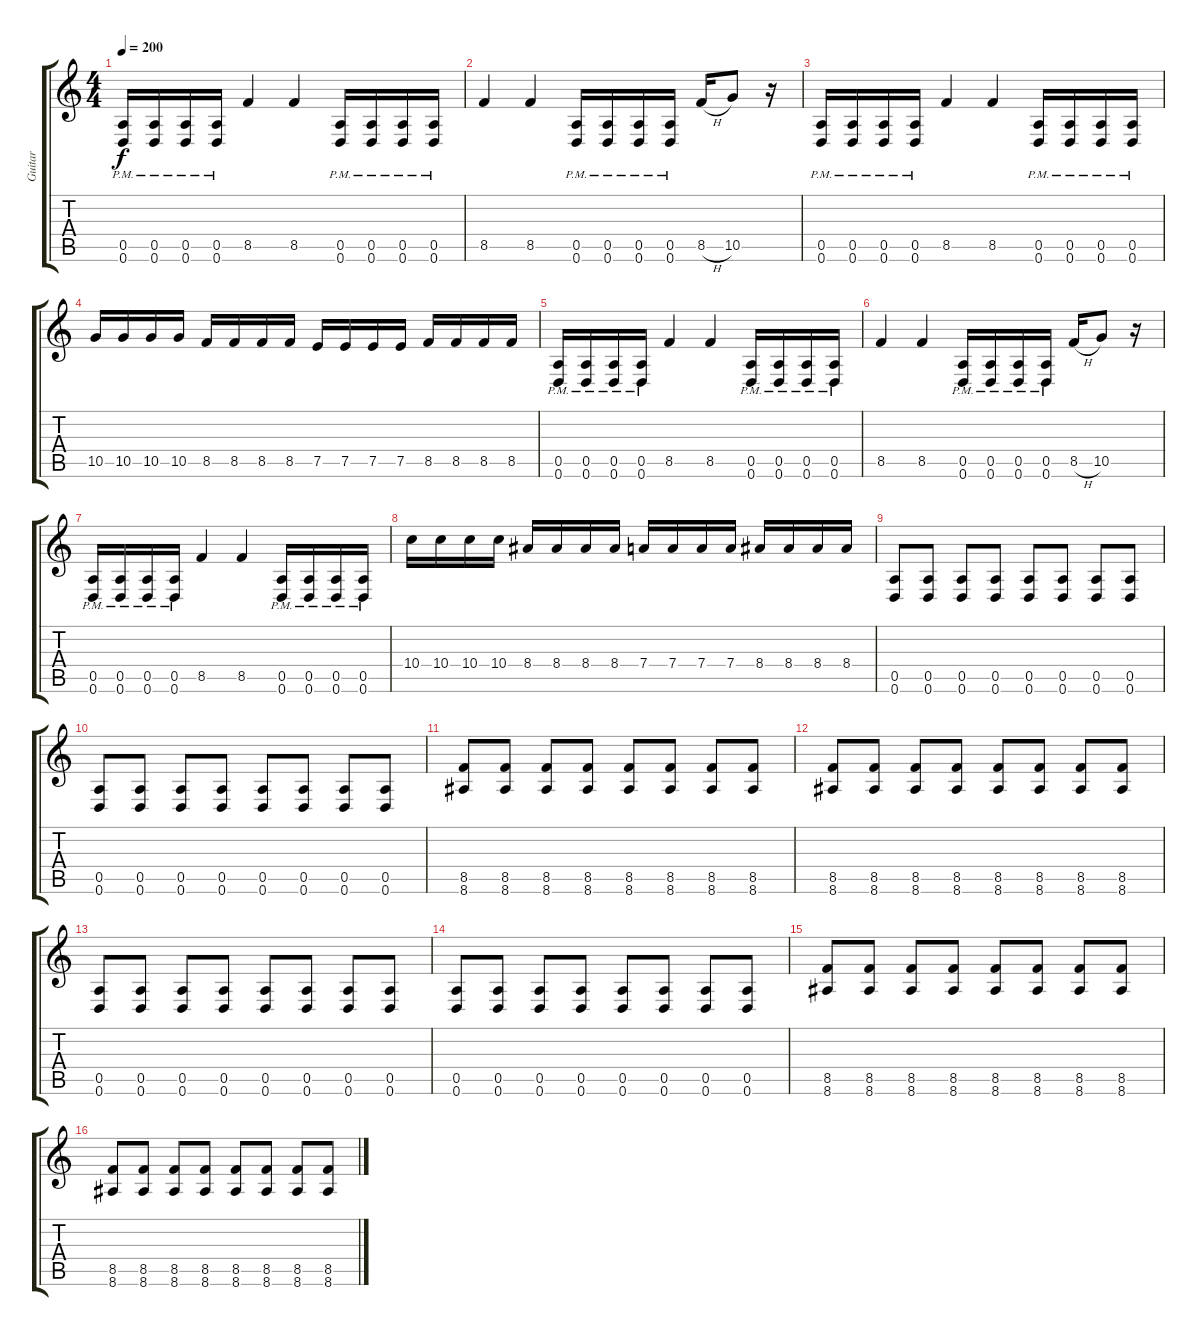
\track ("Guitar" "Guitar") {instrument distortionguitar}
\staff {score tabs}
\tuning (E4 B3 G3 D3 A2 D2) {hide}
\ts (4 4)
\tempo 200
\clef g2
\ks c
(0.5{pm} 0.6{pm}).16{dy f} (0.5{pm} 0.6{pm}).16 (0.5{pm} 0.6{pm}).16 (0.5{pm} 0.6{pm}).16 8.5.4 8.5.4 (0.5{pm} 0.6{pm}).16 (0.5{pm} 0.6{pm}).16 (0.5{pm} 0.6{pm}).16 (0.5{pm} 0.6{pm}).16 |
8.5.4 8.5.4 (0.5{pm} 0.6{pm}).16 (0.5{pm} 0.6{pm}).16 (0.5{pm} 0.6{pm}).16 (0.5{pm} 0.6{pm}).16 8.5{h}.16 10.5.8 r.16 |
(0.5{pm} 0.6{pm}).16 (0.5{pm} 0.6{pm}).16 (0.5{pm} 0.6{pm}).16 (0.5{pm} 0.6{pm}).16 8.5.4 8.5.4 (0.5{pm} 0.6{pm}).16 (0.5{pm} 0.6{pm}).16 (0.5{pm} 0.6{pm}).16 (0.5{pm} 0.6{pm}).16 |
10.5.16 10.5.16 10.5.16 10.5.16 8.5.16 8.5.16 8.5.16 8.5.16 7.5.16 7.5.16 7.5.16 7.5.16 8.5.16 8.5.16 8.5.16 8.5.16 |
(0.5{pm} 0.6{pm}).16 (0.5{pm} 0.6{pm}).16 (0.5{pm} 0.6{pm}).16 (0.5{pm} 0.6{pm}).16 8.5.4 8.5.4 (0.5{pm} 0.6{pm}).16 (0.5{pm} 0.6{pm}).16 (0.5{pm} 0.6{pm}).16 (0.5{pm} 0.6{pm}).16 |
8.5.4 8.5.4 (0.5{pm} 0.6{pm}).16 (0.5{pm} 0.6{pm}).16 (0.5{pm} 0.6{pm}).16 (0.5{pm} 0.6{pm}).16 8.5{h}.16 10.5.8 r.16 |
(0.5{pm} 0.6{pm}).16 (0.5{pm} 0.6{pm}).16 (0.5{pm} 0.6{pm}).16 (0.5{pm} 0.6{pm}).16 8.5.4 8.5.4 (0.5{pm} 0.6{pm}).16 (0.5{pm} 0.6{pm}).16 (0.5{pm} 0.6{pm}).16 (0.5{pm} 0.6{pm}).16 |
10.4.16 10.4.16 10.4.16 10.4.16 8.4.16 8.4.16 8.4.16 8.4.16 7.4.16 7.4.16 7.4.16 7.4.16 8.4.16 8.4.16 8.4.16 8.4.16 |
(0.5 0.6).8 (0.5 0.6).8 (0.5 0.6).8 (0.5 0.6).8 (0.5 0.6).8 (0.5 0.6).8 (0.5 0.6).8 (0.5 0.6).8 |
(0.5 0.6).8 (0.5 0.6).8 (0.5 0.6).8 (0.5 0.6).8 (0.5 0.6).8 (0.5 0.6).8 (0.5 0.6).8 (0.5 0.6).8 |
(8.5 8.6).8 (8.5 8.6).8 (8.5 8.6).8 (8.5 8.6).8 (8.5 8.6).8 (8.5 8.6).8 (8.5 8.6).8 (8.5 8.6).8 |
(8.5 8.6).8 (8.5 8.6).8 (8.5 8.6).8 (8.5 8.6).8 (8.5 8.6).8 (8.5 8.6).8 (8.5 8.6).8 (8.5 8.6).8 |
(0.5 0.6).8 (0.5 0.6).8 (0.5 0.6).8 (0.5 0.6).8 (0.5 0.6).8 (0.5 0.6).8 (0.5 0.6).8 (0.5 0.6).8 |
(0.5 0.6).8 (0.5 0.6).8 (0.5 0.6).8 (0.5 0.6).8 (0.5 0.6).8 (0.5 0.6).8 (0.5 0.6).8 (0.5 0.6).8 |
(8.5 8.6).8 (8.5 8.6).8 (8.5 8.6).8 (8.5 8.6).8 (8.5 8.6).8 (8.5 8.6).8 (8.5 8.6).8 (8.5 8.6).8 |
(8.5 8.6).8 (8.5 8.6).8 (8.5 8.6).8 (8.5 8.6).8 (8.5 8.6).8 (8.5 8.6).8 (8.5 8.6).8 (8.5 8.6).8
